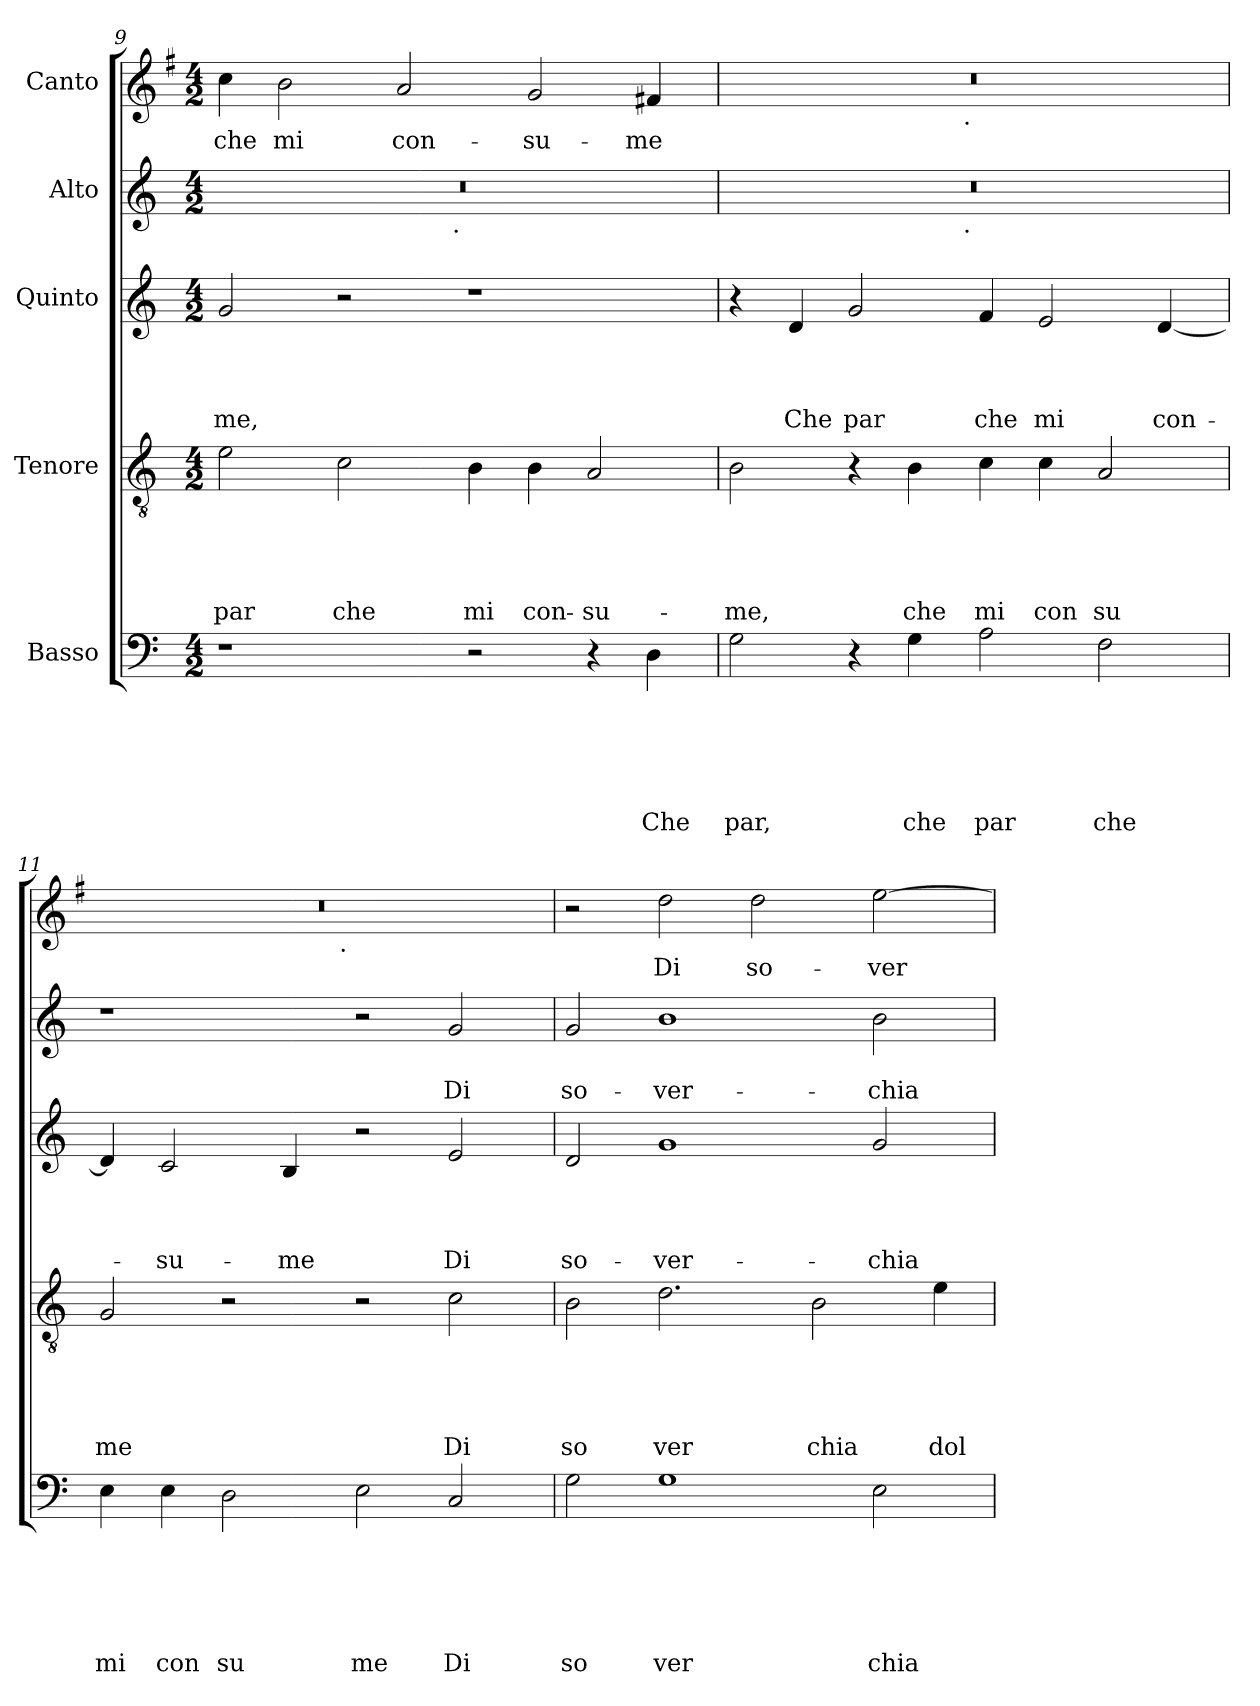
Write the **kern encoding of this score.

**kern	**text	**text	**text	**text	**text	**text	**kern	**text	**text	**text	**text	**text	**kern	**text	**text	**text	**text	**kern	**text	**text	**kern	**text
*part5	*part5	*part5	*part5	*part5	*part5	*part5	*part4	*part4	*part4	*part4	*part4	*part4	*part3	*part3	*part3	*part3	*part3	*part2	*part2	*part2	*part1	*part1
*staff5	*staff5	*staff5	*staff5	*staff5	*staff5	*staff5	*staff4	*staff4	*staff4	*staff4	*staff4	*staff4	*staff3	*staff3	*staff3	*staff3	*staff3	*staff2	*staff2	*staff2	*staff1	*staff1
*I"Basso	*	*	*	*	*	*	*I"Tenore	*	*	*	*	*	*I"Quinto	*	*	*	*	*I"Alto	*	*	*I"Canto	*
*clefF4	*	*	*	*	*	*	*clefGv2	*	*	*	*	*	*clefG2	*	*	*	*	*clefG2	*	*	*clefG2	*
*	*	*	*	*	*	*	*	*	*	*	*	*	*	*	*	*	*	*	*	*	*ITrd-3c-5	*
*k[]	*	*	*	*	*	*	*k[]	*	*	*	*	*	*k[]	*	*	*	*	*k[]	*	*	*k[]	*
*C:	*	*	*	*	*	*	*C:	*	*	*	*	*	*C:	*	*	*	*	*C:	*	*	*C:	*
*M4/2	*	*	*	*	*	*	*M4/2	*	*	*	*	*	*M4/2	*	*	*	*	*M4/2	*	*	*M4/2	*
=9	=9	=9	=9	=9	=9	=9	=9	=9	=9	=9	=9	=9	=9	=9	=9	=9	=9	=9	=9	=9	=9	=9
!	!	!	!	!	!	!	!	!	!	!	!	!LO:LY:b	!	!	!	!	!LO:LY:b	!	!	!	!	!LO:LY:b
*	*	*	*	*	*	*	*	*	*	*	*	*	*	*	*	*	*	*^	*	*	*	*
1r	.	.	.	.	.	.	2e\	.	.	.	.	par	2g/	.	.	.	me,	0r	2ryy	.	.	4ff\	che
!	!	!	!	!	!	!	!	!	!	!	!	!	!	!	!	!	!	!	!	!	!	!	!LO:LY:b
.	.	.	.	.	.	.	.	.	.	.	.	.	.	.	.	.	.	.	.	.	.	2ee\	mi
!	!	!	!	!	!	!	!	!	!	!	!	!LO:LY:b	!	!	!	!	!	!	!	!	!	!	!
.	.	.	.	.	.	.	2c\	.	.	.	.	che	2r	.	.	.	.	.	4...ryy	.	.	.	.
!	!	!	!	!	!	!	!	!	!	!	!	!	!	!	!	!	!	!	!	!	!	!	!LO:LY:b
.	.	.	.	.	.	.	.	.	.	.	.	.	.	.	.	.	.	.	.	.	.	2dd/	con-
!	!	!	!	!	!	!	!	!	!	!	!	!	!	!	!	!	!	!	!LO:TX:b:t=.	!	!	!	!
.	.	.	.	.	.	.	.	.	.	.	.	.	.	.	.	.	.	.	1ryy	.	.	.	.
!	!	!	!	!	!	!	!	!	!	!	!	!LO:LY:b	!	!	!	!	!	!	!	!	!	!	!
2r	.	.	.	.	.	.	4B\	.	.	.	.	mi	1r	.	.	.	.	.	.	.	.	.	.
!	!	!	!	!	!	!	!	!	!	!	!	!LO:LY:b	!	!	!	!	!	!	!	!	!	!	!LO:LY:b
.	.	.	.	.	.	.	4B\	.	.	.	.	con-	.	.	.	.	.	.	.	.	.	2cc/	-su-
!	!	!	!	!	!	!	!	!	!	!	!	!LO:LY:b	!	!	!	!	!	!	!	!	!	!	!
4r	.	.	.	.	.	.	2A/	.	.	.	.	-su-	.	.	.	.	.	.	.	.	.	.	.
!	!	!	!	!	!	!LO:LY:b	!	!	!	!	!	!	!	!	!	!	!	!	!	!	!	!	!LO:LY:b
4D\	.	.	.	.	.	Che	.	.	.	.	.	.	.	.	.	.	.	.	.	.	.	4bn/	-me
.	.	.	.	.	.	.	.	.	.	.	.	.	.	.	.	.	.	.	32ryy	.	.	.	.
!!LO:LB:g=z
=10	=10	=10	=10	=10	=10	=10	=10	=10	=10	=10	=10	=10	=10	=10	=10	=10	=10	=10	=10	=10	=10	=10	=10
!	!	!	!	!	!	!LO:LY:b	!	!	!	!	!	!LO:LY:b	!	!	!	!	!	!	!	!	!	!	!
*	*	*	*	*	*	*	*	*	*	*	*	*	*	*	*	*	*	*	*	*	*	*^	*
2G\	.	.	.	.	.	par,	2B\	.	.	.	.	-me,	4r	.	.	.	.	0r	2ryy	.	.	0r	2ryy	.
!	!	!	!	!	!	!	!	!	!	!	!	!	!	!	!	!	!LO:LY:b	!	!	!	!	!	!	!
.	.	.	.	.	.	.	.	.	.	.	.	.	4d/	.	.	.	Che	.	.	.	.	.	.	.
!	!	!	!	!	!	!	!	!	!	!	!	!	!	!	!	!	!LO:LY:b	!	!	!	!	!	!	!
4r	.	.	.	.	.	.	4r	.	.	.	.	.	2g/	.	.	.	par	.	4...ryy	.	.	.	4...ryy	.
!	!	!	!	!	!	!LO:LY:b	!	!	!	!	!	!LO:LY:b	!	!	!	!	!	!	!	!	!	!	!	!
4G\	.	.	.	.	.	che	4B\	.	.	.	.	che	.	.	.	.	.	.	.	.	.	.	.	.
!	!	!	!	!	!	!	!	!	!	!	!	!	!	!	!	!	!	!	!	!	!	!	!LO:TX:b:t=.	!
!	!	!	!	!	!	!	!	!	!	!	!	!	!	!	!	!	!	!	!LO:TX:b:t=.	!	!	!	!	!
.	.	.	.	.	.	.	.	.	.	.	.	.	.	.	.	.	.	.	1ryy	.	.	.	1ryy	.
!	!	!	!	!	!	!LO:LY:b	!	!	!	!	!	!LO:LY:b	!	!	!	!	!LO:LY:b	!	!	!	!	!	!	!
2A\	.	.	.	.	.	par	4c\	.	.	.	.	mi	4f/	.	.	.	che	.	.	.	.	.	.	.
!	!	!	!	!	!	!	!	!	!	!	!	!LO:LY:b	!	!	!	!	!LO:LY:b	!	!	!	!	!	!	!
.	.	.	.	.	.	.	4c\	.	.	.	.	con	2e/	.	.	.	mi	.	.	.	.	.	.	.
!	!	!	!	!	!	!LO:LY:b	!	!	!	!	!	!LO:LY:b	!	!	!	!	!	!	!	!	!	!	!	!
2F\	.	.	.	.	.	che	2A/	.	.	.	.	su	.	.	.	.	.	.	.	.	.	.	.	.
!	!	!	!	!	!	!	!	!	!	!	!	!	!	!	!	!	!LO:LY:b	!	!	!	!	!	!	!
.	.	.	.	.	.	.	.	.	.	.	.	.	[<4d/	.	.	.	con-	.	.	.	.	.	.	.
.	.	.	.	.	.	.	.	.	.	.	.	.	.	.	.	.	.	.	32ryy	.	.	.	32ryy	.
=11	=11	=11	=11	=11	=11	=11	=11	=11	=11	=11	=11	=11	=11	=11	=11	=11	=11	=11	=11	=11	=11	=11	=11	=11
!	!	!	!	!	!	!LO:LY:b	!	!	!	!	!	!LO:LY:b	!	!	!	!	!	!	!	!	!	!	!	!
*	*	*	*	*	*	*	*	*	*	*	*	*	*	*	*	*	*	*v	*v	*	*	*	*	*
4E\	.	.	.	.	.	mi	2G/	.	.	.	.	me	4d/]	.	.	.	.	1r	.	.	0r	2ryy	.
!	!	!	!	!	!	!LO:LY:b	!	!	!	!	!	!	!	!	!	!	!LO:LY:b	!	!	!	!	!	!
4E\	.	.	.	.	.	con	.	.	.	.	.	.	2c/	.	.	.	-su-	.	.	.	.	.	.
!	!	!	!	!	!	!LO:LY:b	!	!	!	!	!	!	!	!	!	!	!	!	!	!	!	!	!
2D\	.	.	.	.	.	su	2r	.	.	.	.	.	.	.	.	.	.	.	.	.	.	4...ryy	.
!	!	!	!	!	!	!	!	!	!	!	!	!	!	!	!	!	!LO:LY:b	!	!	!	!	!	!
.	.	.	.	.	.	.	.	.	.	.	.	.	4B/	.	.	.	-me	.	.	.	.	.	.
!	!	!	!	!	!	!	!	!	!	!	!	!	!	!	!	!	!	!	!	!	!	!LO:TX:b:t=.	!
.	.	.	.	.	.	.	.	.	.	.	.	.	.	.	.	.	.	.	.	.	.	1ryy	.
!	!	!	!	!	!	!LO:LY:b	!	!	!	!	!	!	!	!	!	!	!	!	!	!	!	!	!
2E\	.	.	.	.	.	me	2r	.	.	.	.	.	2r	.	.	.	.	2r	.	.	.	.	.
!	!	!	!	!	!	!LO:LY:b	!	!	!	!	!	!LO:LY:b	!	!	!	!	!LO:LY:b	!	!	!LO:LY:b	!	!	!
2C/	.	.	.	.	.	Di	2c\	.	.	.	.	Di	2e/	.	.	.	Di	2g/	.	Di	.	.	.
.	.	.	.	.	.	.	.	.	.	.	.	.	.	.	.	.	.	.	.	.	.	32ryy	.
=12	=12	=12	=12	=12	=12	=12	=12	=12	=12	=12	=12	=12	=12	=12	=12	=12	=12	=12	=12	=12	=12	=12	=12
!	!	!	!	!	!	!LO:LY:b	!	!	!	!	!	!LO:LY:b	!	!	!	!	!LO:LY:b	!	!	!LO:LY:b	!	!	!
*	*	*	*	*	*	*	*	*	*	*	*	*	*	*	*	*	*	*	*	*	*v	*v	*
2G\	.	.	.	.	.	so	2B\	.	.	.	.	so	2d/	.	.	.	so-	2g/	.	so-	2r	.
!	!	!	!	!	!	!LO:LY:b	!	!	!	!	!	!LO:LY:b	!	!	!	!	!LO:LY:b	!	!	!LO:LY:b	!	!LO:LY:b
1G	.	.	.	.	.	ver	2.d\	.	.	.	.	ver	1g	.	.	.	-ver-	1b	.	-ver-	2gg\	Di
!	!	!	!	!	!	!	!	!	!	!	!	!	!	!	!	!	!	!	!	!	!	!LO:LY:b
.	.	.	.	.	.	.	.	.	.	.	.	.	.	.	.	.	.	.	.	.	2gg\	so-
!	!	!	!	!	!	!	!	!	!	!	!	!LO:LY:b	!	!	!	!	!	!	!	!	!	!
.	.	.	.	.	.	.	2B\	.	.	.	.	chia	.	.	.	.	.	.	.	.	.	.
!	!	!	!	!	!	!LO:LY:b	!	!	!	!	!	!	!	!	!	!	!LO:LY:b	!	!	!LO:LY:b	!	!LO:LY:b
2E\	.	.	.	.	.	chia	.	.	.	.	.	.	2g/	.	.	.	-chia	2b\	.	-chia	[>2aa\	-ver-
!	!	!	!	!	!	!	!	!	!	!	!	!LO:LY:b	!	!	!	!	!	!	!	!	!	!
.	.	.	.	.	.	.	4e\	.	.	.	.	dol	.	.	.	.	.	.	.	.	.	.
=	=	=	=	=	=	=	=	=	=	=	=	=	=	=	=	=	=	=	=	=	=	=
*-	*-	*-	*-	*-	*-	*-	*-	*-	*-	*-	*-	*-	*-	*-	*-	*-	*-	*-	*-	*-	*-	*-
